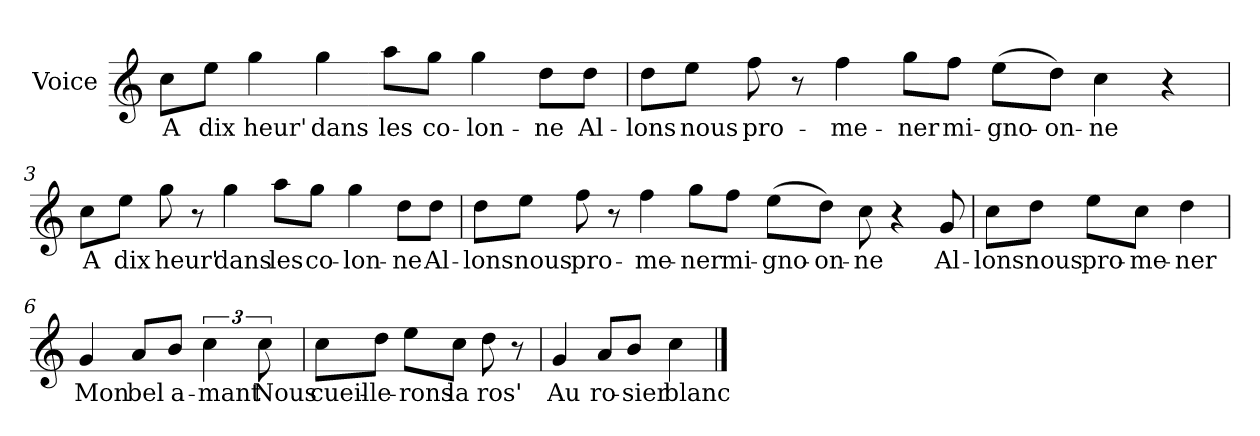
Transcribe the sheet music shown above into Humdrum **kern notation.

**kern	**text
*part1	*part1
*staff1	*staff1
*I"Voice	*
*I'V	*
*clefG2	*
*k[]	*
*C:	*
=1	=1
8cc\L	A
8ee\J	dix
4gg\	heur'
4gg\	dans
8aa\L	les
8gg\J	co-
4gg\	-lon-
8dd\L	-ne
8dd\J	Al-
=2	=2
8dd\L	-lons
8ee\J	nous
8ff\	pro-
8r	.
4ff\	-me-
8gg\L	-ner
8ff\J	mi-
(>8ee\L	-gno-
8dd\J)	-on-
4cc\	-ne
4r	.
!!LO:LB:g=z
=3	=3
8cc\L	A
8ee\J	dix
8gg\	heur'
8r	.
4gg\	dans
8aa\L	les
8gg\J	co-
4gg\	-lon-
8dd\L	-ne
8dd\J	Al-
=4	=4
8dd\L	-lons
8ee\J	nous
8ff\	pro-
8r	.
4ff\	-me-
8gg\L	-ner
8ff\J	mi-
(>8ee\L	-gno-
8dd\J)	-on-
8cc\	-ne
4r	.
8g/	Al-
!!LO:LB:g=z
=5	=5
8cc\L	-lons
8dd\J	nous
8ee\L	pro-
8cc\J	-me-
4dd\	-ner
=6	=6
4g/	Mon
8a/L	bel
8b/J	a-
6cc\	-mant
12cc\	Nous
=7	=7
8cc\L	cueil-
8dd\J	-le-
8ee\L	-rons
8cc\J	la
8dd\	ros'
8r	.
=8	=8
4g/	Au
8a/L	ro-
8b/J	-sier
4cc\	blanc
==	==
*-	*-
